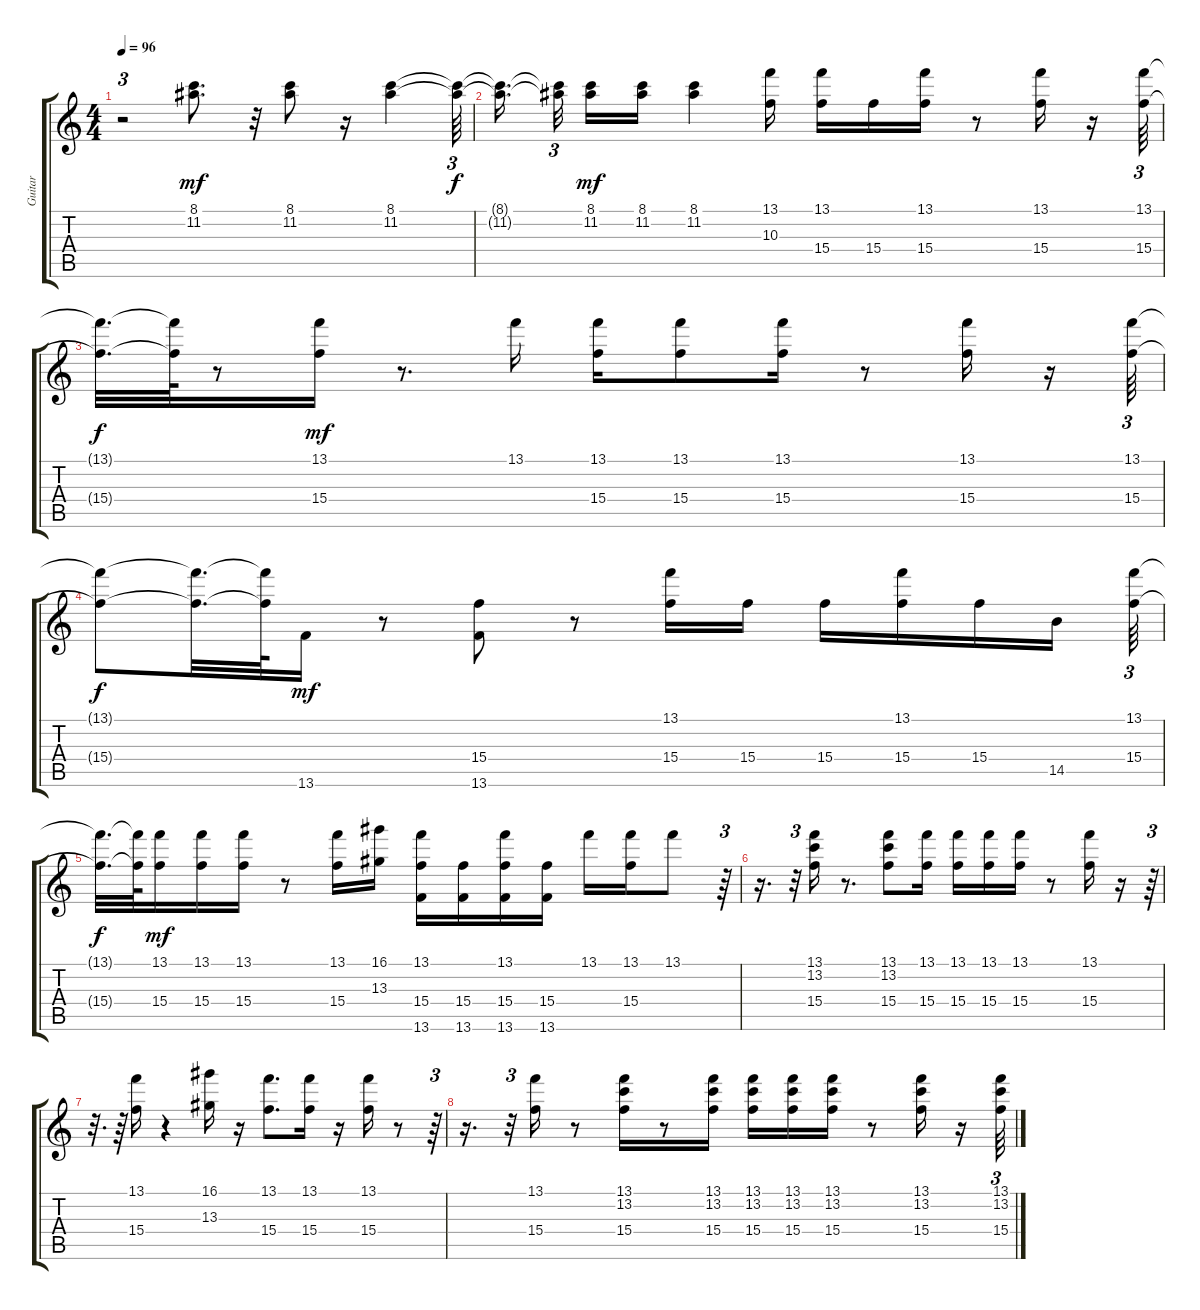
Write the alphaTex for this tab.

\track ("Guitar" "Guitar") {instrument overdrivenguitar}
\staff {score tabs}
\tuning (E4 B3 G3 D3 A2 E2) {hide}
\ts (4 4)
\tempo 96
\clef g2
\ks c
r.2{tu (3 2) dy mf} (8.1 11.2).8{d} r.32 (8.1 11.2).8 r.16 (8.1 11.2).4 (8.1{t} 11.2{t}).64{tu (3 2) dy f} |
(8.1{t} 11.2{t}).16{d beam splitsecondary} (8.1{t} 11.2{t}).32{tu (3 2) beam splitsecondary} (8.1 11.2).16{dy mf} (8.1 11.2).16 (8.1 11.2).4 (13.1 10.3).16 (13.1 15.4).16 15.4.16 (13.1 15.4).16 r.8 (13.1 15.4).16 r.16 (13.1 15.4).64{tu (3 2)} |
(13.1{t} 15.4{t}).32{d dy f} (13.1{t} 15.4{t}).64 r.8 (13.1 15.4).16{dy mf} r.8{d} 13.1.16 (13.1 15.4).16 (13.1 15.4).8 (13.1 15.4).16 r.8 (13.1 15.4).16 r.16 (13.1 15.4).64{tu (3 2)} |
(13.1{t} 15.4{t}).8{dy f} (13.1{t} 15.4{t}).32{d} (13.1{t} 15.4{t}).64 13.6.16{dy mf} r.8 (15.4 13.6).8 r.8 (13.1 15.4).16 15.4.16 15.4.16 (13.1 15.4).16 15.4.16 14.5.16 (13.1 15.4).64{tu (3 2)} |
(13.1{t} 15.4{t}).32{d dy f} (13.1{t} 15.4{t}).64 (13.1 15.4).16{dy mf} (13.1 15.4).16 (13.1 15.4).16 r.8 (13.1 15.4).16 (16.1 13.3).16 (13.1 15.4 13.6).16 (15.4 13.6).16 (13.1 15.4 13.6).16 (15.4 13.6).16 13.1.16 (13.1 15.4).16 13.1.8 r.64{tu (3 2)} |
r.16{d} r.32{tu (3 2)} (13.1 13.2 15.4).16 r.8{d} (13.1 13.2 15.4).8 (13.1 15.4).16 (13.1 15.4).16 (13.1 15.4).16 (13.1 15.4).16 r.8 (13.1 15.4).16 r.16 r.64{tu (3 2)} |
r.32{d} r.64 (13.1 15.4).16 r.4 (16.1 13.3).16 r.16 (13.1 15.4).8{d} (13.1 15.4).16 r.16 (13.1 15.4).16 r.8 r.64{tu (3 2)} |
r.16{d} r.32{tu (3 2)} (13.1 15.4).16 r.8 (13.1 13.2 15.4).16 r.8 (13.1 13.2 15.4).16 (13.1 13.2 15.4).16 (13.1 13.2 15.4).16 (13.1 13.2 15.4).16 r.8 (13.1 13.2 15.4).16 r.16 (13.1 13.2 15.4).64{tu (3 2)}
